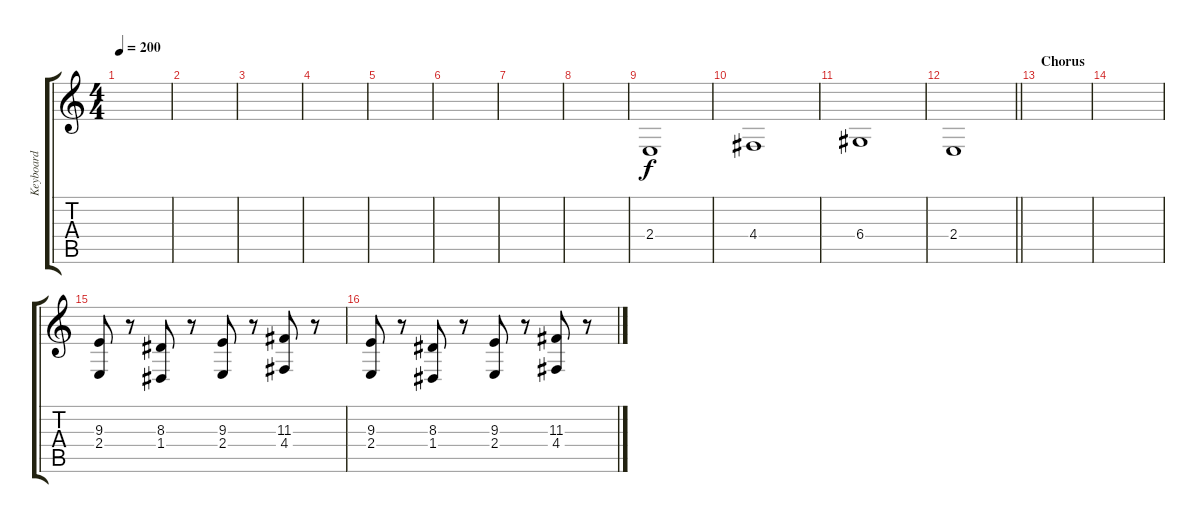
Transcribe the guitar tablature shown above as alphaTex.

\track ("Keyboard" "Keyboard") {instrument lead2sawtooth}
\staff {score tabs}
\tuning (E4 B3 G3 D3 A2 E2) {hide}
\ts (4 4)
\tempo 200
\clef g2
\ks c
|
|
|
|
|
|
|
|
2.4.1 |
4.4.1 |
6.4.1 |
\barLineRight lightlight
2.4.1 |
\section ("" "Chorus")
|
|
(9.3 2.4).8 r.8 (8.3 1.4).8 r.8 (9.3 2.4).8 r.8 (11.3 4.4).8 r.8 |
(9.3 2.4).8 r.8 (8.3 1.4).8 r.8 (9.3 2.4).8 r.8 (11.3 4.4).8 r.8
